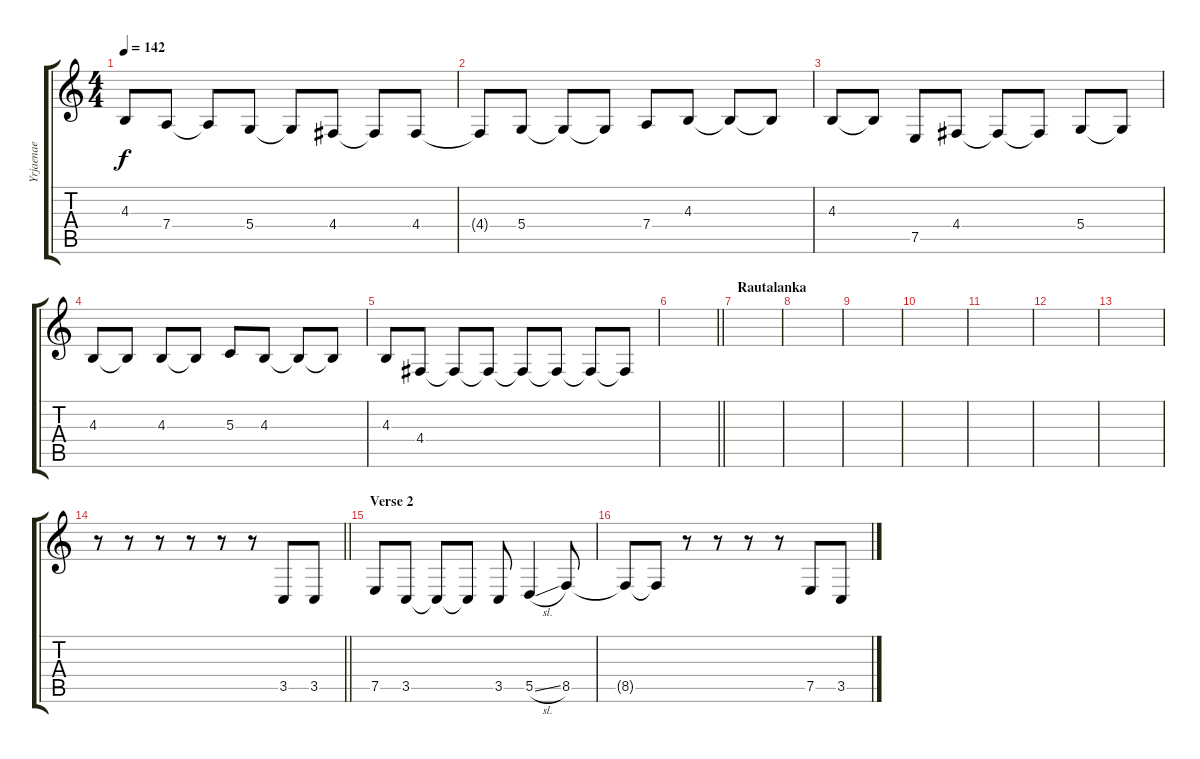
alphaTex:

\track ("Yrjaenae" "Yrjaenae") {instrument baritonesax}
\staff {score tabs}
\tuning (E4 B3 G3 D3 A2 E2) {hide}
\ts (4 4)
\tempo 142
\clef g2
\ks c
4.3.8{dy f} 7.4.8 7.4{t}.8 5.4.8 5.4{t}.8 4.4.8 4.4{t}.8 4.4.8 |
4.4{t}.8 5.4.8 5.4{t}.8 5.4{t}.8 7.4.8 4.3.8 4.3{t}.8 4.3{t}.8 |
4.3.8 4.3{t}.8 7.5.8 4.4.8 4.4{t}.8 4.4{t}.8 5.4.8 5.4{t}.8 |
4.3.8 4.3{t}.8 4.3.8 4.3{t}.8 5.3.8 4.3.8 4.3{t}.8 4.3{t}.8 |
4.3.8 4.4.8 4.4{t}.8 4.4{t}.8 4.4{t}.8 4.4{t}.8 4.4{t}.8 4.4{t}.8 |
\barLineRight lightlight
|
\section ("" "Rautalanka")
|
|
|
|
|
|
|
\barLineRight lightlight
r.8 r.8 r.8 r.8 r.8 r.8 3.5.8 3.5.8 |
\section ("" "Verse 2")
7.5.8 3.5.8 3.5{t}.8 3.5{t}.8 3.5.8 5.5{sl}.4 8.5.8 |
8.5{t}.8 8.5{t}.8 r.8 r.8 r.8 r.8 7.5.8 3.5.8
